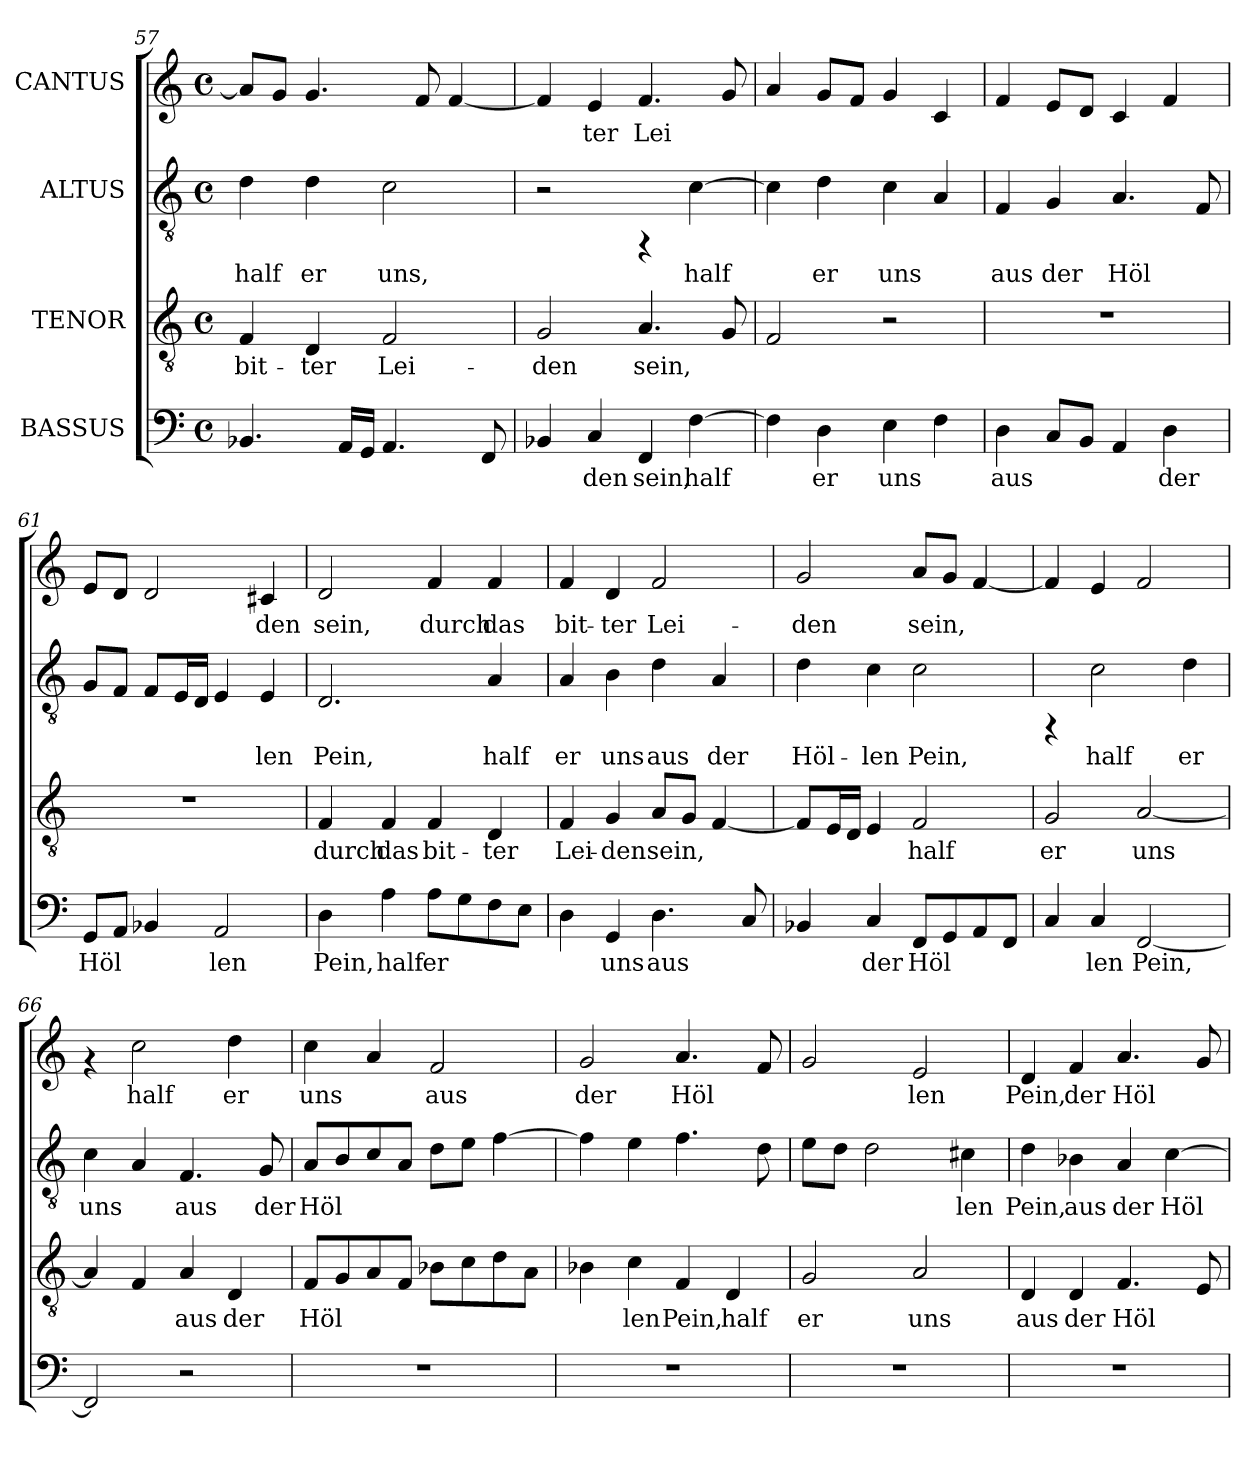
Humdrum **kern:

**kern	**text	**kern	**text	**kern	**text	**kern	**text
*part4	*part4	*part3	*part3	*part2	*part2	*part1	*part1
*staff4	*staff4	*staff3	*staff3	*staff2	*staff2	*staff1	*staff1
*I"BASSUS	*	*I"TENOR	*	*I"ALTUS	*	*I"CANTUS	*
!!LO:LB:g=z
*clefF4	*	*clefGv2	*	*clefGv2	*	*clefG2	*
*k[]	*	*k[]	*	*k[]	*	*k[]	*
*C:	*	*C:	*	*C:	*	*C:	*
*M4/4	*	*M4/4	*	*M4/4	*	*M4/4	*
*met(c)	*	*met(c)	*	*met(c)	*	*met(c)	*
=57	=57	=57	=57	=57	=57	=57	=57
!	!LO:LY:b:cj	!	!LO:LY:b:rj	!	!LO:LY:b:cj	!	!LO:LY:b:cj
4.BB-X/	--	4F/	bit-	4d\	half	8a/L]	--
!	!	!	!	!	!	!	!LO:LY:b:cj
.	.	.	.	.	.	8g/J	--
!	!	!	!LO:LY:b:rj	!	!LO:LY:b:cj	!	!LO:LY:b:cj
.	.	4D/	-ter	4d\	er	4.g/	--
!	!LO:LY:b:cj	!	!	!	!	!	!
16AA/L	--	.	.	.	.	.	.
!	!LO:LY:b:cj	!	!	!	!	!	!
16GG/J	--	.	.	.	.	.	.
!	!LO:LY:b:cj	!	!LO:LY:b:rj	!	!LO:LY:b:cj	!	!
4.AA/	--	2F/	Lei-	2c\	uns,	.	.
!	!	!	!	!	!	!	!LO:LY:b:cj
.	.	.	.	.	.	8f/	--
!	!	!	!	!	!	!	!LO:LY:b:cj
.	.	.	.	.	.	[<4f/	--
!	!LO:LY:b:cj	!	!	!	!	!	!
8FF/	--	.	.	.	.	.	.
=58	=58	=58	=58	=58	=58	=58	=58
!	!LO:LY:b:cj	!	!LO:LY:b:rj	!	!	!	!LO:LY:b:cj
4BB-X/	--	2G/	-den	2r	.	4f/]	--
!	!LO:LY:b:cj	!	!	!	!	!	!LO:LY:b:cj
4C/	-den	.	.	.	.	4e/	-ter
!	!LO:LY:b:cj	!	!LO:LY:b:rj	!	!	!	!LO:LY:b:cj
4FF/	sein,	4.A/	sein,	4rFF	.	4.f/	Lei-
!	!LO:LY:b:cj	!	!	!	!LO:LY:b:cj	!	!
[>4F\	half	.	.	[>4c\	half	.	.
!	!	!	!LO:LY:b:rj	!	!	!	!LO:LY:b:cj
.	.	8G/	.	.	.	8g/	--
=59	=59	=59	=59	=59	=59	=59	=59
!	!LO:LY:b:cj	!	!LO:LY:b:rj	!	!LO:LY:b:cj	!	!LO:LY:b:cj
4F\]	.	2F/	.	4c\]	.	4a/	--
!	!LO:LY:b:cj	!	!	!	!LO:LY:b:cj	!	!LO:LY:b:cj
4D\	er	.	.	4d\	er	8g/L	--
!	!	!	!	!	!	!	!LO:LY:b:cj
.	.	.	.	.	.	8f/J	--
!	!LO:LY:b:cj	!	!	!	!LO:LY:b:cj	!	!LO:LY:b:cj
4E\	uns	2r	.	4c\	uns	4g/	--
!	!LO:LY:b:cj	!	!	!	!LO:LY:b:cj	!	!LO:LY:b:cj
4F\	.	.	.	4A/	.	4c/	--
=60	=60	=60	=60	=60	=60	=60	=60
!	!LO:LY:b:cj	!	!	!	!LO:LY:b:cj	!	!LO:LY:b:cj
4D\	aus	1r	.	4F/	aus	4f/	--
!	!LO:LY:b:cj	!	!	!	!LO:LY:b:cj	!	!LO:LY:b:cj
8C/L	.	.	.	4G/	der	8e/L	--
!	!LO:LY:b:cj	!	!	!	!	!	!LO:LY:b:cj
8BB/J	.	.	.	.	.	8d/J	--
!	!LO:LY:b:cj	!	!	!	!LO:LY:b:cj	!	!LO:LY:b:cj
4AA/	.	.	.	4.A/	Höl-	4c/	--
!	!LO:LY:b:cj	!	!	!	!	!	!LO:LY:b:cj
4D\	der	.	.	.	.	4f/	--
!	!	!	!	!	!LO:LY:b:cj	!	!
.	.	.	.	8F/	--	.	.
=61	=61	=61	=61	=61	=61	=61	=61
!	!LO:LY:b:cj	!	!	!	!LO:LY:b:cj	!	!LO:LY:b:cj
8GG/L	Höl-	1r	.	8G/L	--	8e/L	--
!	!LO:LY:b:cj	!	!	!	!LO:LY:b:cj	!	!LO:LY:b:cj
8AA/J	--	.	.	8F/J	--	8d/J	--
!	!LO:LY:b:cj	!	!	!	!LO:LY:b:cj	!	!LO:LY:b:cj
4BB-X/	--	.	.	8F/L	--	2d/	--
!	!	!	!	!	!LO:LY:b:cj	!	!
.	.	.	.	16E/	--	.	.
!	!	!	!	!	!LO:LY:b:cj	!	!
.	.	.	.	16D/J	--	.	.
!	!LO:LY:b:cj	!	!	!	!LO:LY:b:cj	!	!
2AA/	-len	.	.	4E/	--	.	.
!	!	!	!	!	!LO:LY:b:cj	!	!LO:LY:b:cj
.	.	.	.	4E/	-len	4c#X/	-den
=62	=62	=62	=62	=62	=62	=62	=62
!	!LO:LY:b:cj	!	!LO:LY:b:rj	!	!LO:LY:b:cj	!	!LO:LY:b:cj
4D\	Pein,	4F/	durch	2.D/	Pein,	2d/	sein,
!	!LO:LY:b:cj	!	!LO:LY:b:rj	!	!	!	!
4A\	half	4F/	das	.	.	.	.
!	!LO:LY:b:cj	!	!LO:LY:b:rj	!	!	!	!LO:LY:b:cj
8A\L	er	4F/	bit-	.	.	4f/	durch
!	!LO:LY:b:cj	!	!	!	!	!	!
8G\	.	.	.	.	.	.	.
!	!LO:LY:b:cj	!	!LO:LY:b:rj	!	!LO:LY:b:cj	!	!LO:LY:b:cj
8F\	.	4D/	-ter	4A/	half	4f/	das
!	!LO:LY:b:cj	!	!	!	!	!	!
8E\J	.	.	.	.	.	.	.
!!LO:PB:g=z
=63	=63	=63	=63	=63	=63	=63	=63
!	!LO:LY:b:cj	!	!LO:LY:b:rj	!	!LO:LY:b:cj	!	!LO:LY:b:cj
4D\	.	4F/	Lei-	4A/	er	4f/	bit-
!	!LO:LY:b:cj	!	!LO:LY:b:rj	!	!LO:LY:b:cj	!	!LO:LY:b:cj
4GG/	uns	4G/	-den	4B\	uns	4d/	-ter
!	!LO:LY:b:cj	!	!LO:LY:b:rj	!	!LO:LY:b:cj	!	!LO:LY:b:cj
4.D\	aus	8A/L	sein,	4d\	aus	2f/	Lei-
!	!	!	!LO:LY:b:rj	!	!	!	!
.	.	8G/J	.	.	.	.	.
!	!	!	!LO:LY:b:rj	!	!LO:LY:b:cj	!	!
.	.	[<4F/	.	4A/	der	.	.
!	!LO:LY:b:cj	!	!	!	!	!	!
8C/	.	.	.	.	.	.	.
=64	=64	=64	=64	=64	=64	=64	=64
!	!LO:LY:b:cj	!	!LO:LY:b:rj	!	!LO:LY:b:cj	!	!LO:LY:b:cj
4BB-/	.	8F/L]	.	4d\	Höl-	2g/	-den
!	!	!	!LO:LY:b:rj	!	!	!	!
.	.	16E/	.	.	.	.	.
!	!	!	!LO:LY:b:rj	!	!	!	!
.	.	16D/J	.	.	.	.	.
!	!LO:LY:b:cj	!	!LO:LY:b:rj	!	!LO:LY:b:cj	!	!
4C/	der	4E/	.	4c\	-len	.	.
!	!LO:LY:b:cj	!	!LO:LY:b:rj	!	!LO:LY:b:cj	!	!LO:LY:b:cj
8FF/L	Höl-	2F/	half	2c\	Pein,	8a/L	sein,
!	!LO:LY:b:cj	!	!	!	!	!	!LO:LY:b:cj
8GG/	--	.	.	.	.	8g/J	.
!	!LO:LY:b:cj	!	!	!	!	!	!LO:LY:b:cj
8AA/	--	.	.	.	.	[<4f/	.
!	!LO:LY:b:cj	!	!	!	!	!	!
8FF/J	--	.	.	.	.	.	.
=65	=65	=65	=65	=65	=65	=65	=65
!	!LO:LY:b:cj	!	!LO:LY:b:rj	!	!	!	!LO:LY:b:cj
4C/	--	2G/	er	4rFF	.	4f/]	.
!	!LO:LY:b:cj	!	!	!	!LO:LY:b:cj	!	!LO:LY:b:cj
4C/	-len	.	.	2c\	half	4e/	.
!	!LO:LY:b:cj	!	!LO:LY:b:rj	!	!	!	!LO:LY:b:cj
[<2FF/	Pein,	[<2A/	uns	.	.	2f/	.
!	!	!	!	!	!LO:LY:b:cj	!	!
.	.	.	.	4d\	er	.	.
=66	=66	=66	=66	=66	=66	=66	=66
!	!LO:LY:b:cj	!	!LO:LY:b:rj	!	!LO:LY:b:cj	!	!
2FF/]	.	4A/]	.	4c\	uns	4rf	.
!	!	!	!LO:LY:b:rj	!	!LO:LY:b:cj	!	!LO:LY:b:cj
.	.	4F/	.	4A/	.	2cc\	half
!	!	!	!LO:LY:b:rj	!	!LO:LY:b:cj	!	!
2r	.	4A/	aus	4.F/	aus	.	.
!	!	!	!LO:LY:b:rj	!	!	!	!LO:LY:b:cj
.	.	4D/	der	.	.	4dd\	er
!	!	!	!	!	!LO:LY:b:cj	!	!
.	.	.	.	8G/	der	.	.
=67	=67	=67	=67	=67	=67	=67	=67
!	!	!	!LO:LY:b:rj	!	!LO:LY:b:cj	!	!LO:LY:b:cj
1r	.	8F/L	Höl-	8A/L	Höl-	4cc\	uns
!	!	!	!LO:LY:b:rj	!	!LO:LY:b:cj	!	!
.	.	8G/	--	8B/	--	.	.
!	!	!	!LO:LY:b:rj	!	!LO:LY:b:cj	!	!LO:LY:b:cj
.	.	8A/	--	8c/	--	4a/	.
!	!	!	!LO:LY:b:rj	!	!LO:LY:b:cj	!	!
.	.	8F/J	--	8A/J	--	.	.
!	!	!	!LO:LY:b:rj	!	!LO:LY:b:cj	!	!LO:LY:b:cj
.	.	8B-X\L	--	8d\L	--	2f/	aus
!	!	!	!LO:LY:b:rj	!	!LO:LY:b:cj	!	!
.	.	8c\	--	8e\J	--	.	.
!	!	!	!LO:LY:b:rj	!	!LO:LY:b:cj	!	!
.	.	8d\	--	[>4f\	--	.	.
!	!	!	!LO:LY:b:rj	!	!	!	!
.	.	8A\J	--	.	.	.	.
=68	=68	=68	=68	=68	=68	=68	=68
!	!	!	!LO:LY:b:rj	!	!LO:LY:b:cj	!	!LO:LY:b:cj
1r	.	4B-\	--	4f\]	--	2g/	der
!	!	!	!LO:LY:b:rj	!	!LO:LY:b:cj	!	!
.	.	4c\	-len	4e\	--	.	.
!	!	!	!LO:LY:b:rj	!	!LO:LY:b:cj	!	!LO:LY:b:cj
.	.	4F/	Pein,	4.f\	--	4.a/	Höl-
!	!	!	!LO:LY:b:rj	!	!	!	!
.	.	4D/	half	.	.	.	.
!	!	!	!	!	!LO:LY:b:cj	!	!LO:LY:b:cj
.	.	.	.	8d\	--	8f/	--
!!LO:PB:g=z
=69	=69	=69	=69	=69	=69	=69	=69
!	!	!	!LO:LY:b:rj	!	!LO:LY:b:cj	!	!LO:LY:b:cj
1r	.	2G/	er	8e\L	--	2g/	--
!	!	!	!	!	!LO:LY:b:cj	!	!
.	.	.	.	8d\J	--	.	.
!	!	!	!	!	!LO:LY:b:cj	!	!
.	.	.	.	2d\	--	.	.
!	!	!	!LO:LY:b:rj	!	!	!	!LO:LY:b:cj
.	.	2A/	uns	.	.	2e/	-len
!	!	!	!	!	!LO:LY:b:cj	!	!
.	.	.	.	4c#\	-len	.	.
=70	=70	=70	=70	=70	=70	=70	=70
!	!	!	!LO:LY:b:rj	!	!LO:LY:b:cj	!	!LO:LY:b:cj
1r	.	4D/	aus	4d\	Pein,	4d/	Pein,
!	!	!	!LO:LY:b:rj	!	!LO:LY:b:cj	!	!LO:LY:b:cj
.	.	4D/	der	4B-\	aus	4f/	der
!	!	!	!LO:LY:b:rj	!	!LO:LY:b:cj	!	!LO:LY:b:cj
.	.	4.F/	Höl-	4A/	der	4.a/	Höl-
!	!	!	!	!	!LO:LY:b:cj	!	!
.	.	.	.	[>4c\	Höl-	.	.
!	!	!	!LO:LY:b:rj	!	!	!	!LO:LY:b:cj
.	.	8E/	--	.	.	8g/	--
=	=	=	=	=	=	=	=
*-	*-	*-	*-	*-	*-	*-	*-
